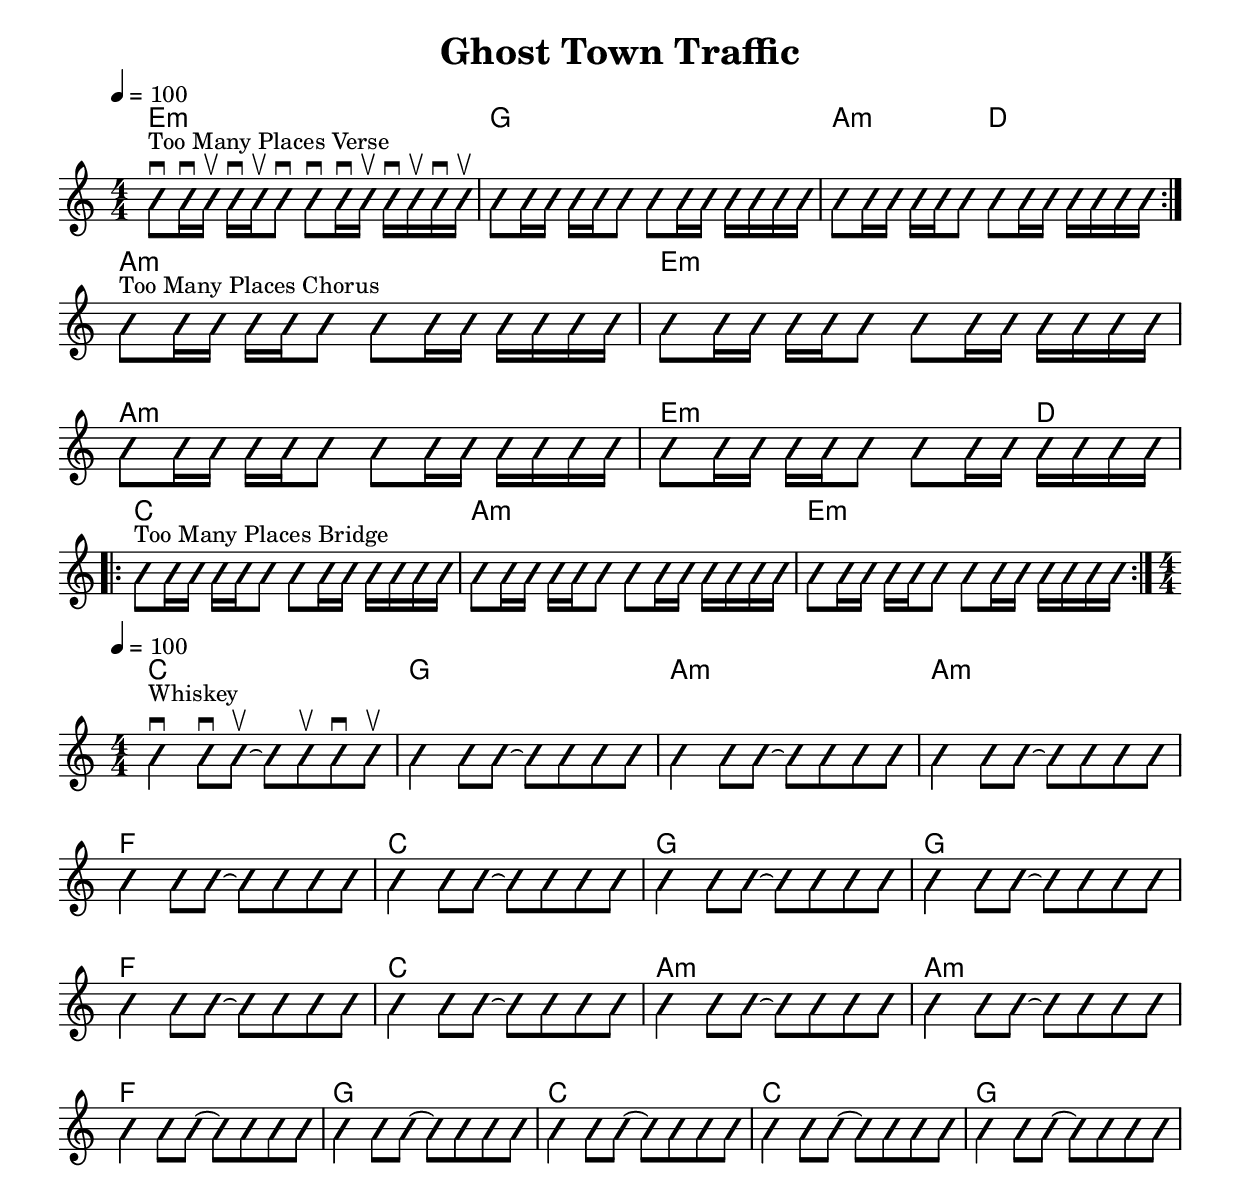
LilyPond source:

%
%
%
\version "2.23.2"
\include "english.ly"
\header {
  title = "Ghost Town Traffic"
  subtitle = ""
  arranger = ""
  composer = ""
}
\layout {
  \context {
    \Score
    \omit BarNumber

  }
  indent = 0.0
  \override Voice.StringNumber.stencil = ##f
}


\include "predefined-guitar-fretboards.ly"

strokeUp = \markup\combine\override #'(thickness . 1.3) \draw-line #'(0 . 2)\raise #2 \arrow-head #Y #UP ##f
strokeDown = \markup\combine\arrow-head #Y #DOWN ##f \override #'(thickness . 1.3) \draw-line #'(0 . 2)

RHu = \rightHandFinger \strokeUp
RHd = \rightHandFinger \strokeDown

too_many_places = {
  <>^"Too Many Places Verse"
  % Metronome marks below the staff
  \override Score.MetronomeMark.direction = 0
  \tempo 4 = 100
  \repeat volta 3 { fs8 \downbow fs16 \downbow fs \upbow fs \downbow fs \upbow fs8 \downbow fs8 \downbow fs16 \downbow fs \upbow fs \downbow fs \upbow fs \downbow fs \upbow
                    a8 a16 a a a a8 a8 a16 a a a a a
                    b8 b16 b b b b8 a8 e16 e e e e e }
  \break 
  <>^"Too Many Places Chorus"
  b8 b16 b b b b8 b8 b16 b b b b b 
  fs8 fs16 fs fs fs fs8 fs8 fs16 fs fs fs fs fs
  b8 b16 b b b b8 b b16 b b b b b |
  fs8 fs16 fs fs fs fs8 fs fs16 fs16 e16 e e e
  \break
  <>^"Too Many Places Bridge"
  \repeat volta 2 { d8 d16 d d d d8 d8 d16 d16 d d d d | 
                    b8 b16 b b b b8 b8 b16 b b b b b | 
                    fs8 fs16 fs fs fs fs8 fs8 fs16 fs fs fs fs fs |} 
}




too_many_places_chords = {
  \time 4/4
  \transpose fs e {
  \chordmode {  
    fs1:m  a 
    b2:m e |
    \break
    b1:m fs:m
    b1:m fs2.:m e4
    \break
    d1 b:m fs:m
  }
  }
}

whiskey = {
  <>^"Whiskey"
  % Metronome marks below the staff
  \override Score.MetronomeMark.direction = 0
  \tempo 4 = 100
  \break
  c4 \downbow c8 \downbow c8 \upbow ~ c8 c8 \upbow c8 \downbow c8 \upbow 
  c4 c8 c8 ~ c8 c8 c8 c8  
  c4 c8 c8 ~ c8 c8 c8 c8  
  c4 c8 c8 ~ c8 c8 c8 c8  

  c4 c8 c8 ~ c8 c8 c8 c8  
  c4 c8 c8 ~ c8 c8 c8 c8  
  c4 c8 c8 ~ c8 c8 c8 c8  
  c4 c8 c8 ~ c8 c8 c8 c8  

  c4 c8 c8 ~ c8 c8 c8 c8  
  c4 c8 c8 ~ c8 c8 c8 c8  
  c4 c8 c8 ~ c8 c8 c8 c8  
  c4 c8 c8 ~ c8 c8 c8 c8  

  c4 c8 c8 ~ c8 c8 c8 c8  
  c4 c8 c8 ~ c8 c8 c8 c8  
  c4 c8 c8 ~ c8 c8 c8 c8  
  c4 c8 c8 ~ c8 c8 c8 c8  

  c4 c8 c8 ~ c8 c8 c8 c8  

}

whiskey_chords = {
  \time 4/4
  
  \chordmode {  
    c1 g a:m a:m
f c g g
f c a:m a:m
f g c c
g
  }
}

hawk_is_a_mule = {
  \break
  \tempo 4 = 118
  <>^"Hawk Is A Mule"
  \repeat volta 2 { d4 d4 g4 g4 | d d  g g   | d d   g g   | g g   a d |}
  \repeat volta 2 { d4 d4 g4 g4 | d d  g g   | b b   g g   | g g   a d |}
}

hawk_is_a_mule_chords = {
  \chordmode {  
    d2  g |
    d g |
    d g |
    g a4 d4
    d2  g |
    d g |
    b:m g |
    g a4 d4
  }
}

music = {
  \numericTimeSignature
  \time 4/4
  \stemDown
  \override Beam.concaveness = #10000
  \too_many_places
  \whiskey
%  \hawk_is_a_mule
}

<<
  \new ChordNames {
    \too_many_places_chords
    \whiskey_chords
 %   \hawk_is_a_mule_chords
  }
  \new Voice \with {
    \consists "Pitch_squash_engraver"
  } {
    \relative c {
      \improvisationOn
      \music
    }
  }

>>


